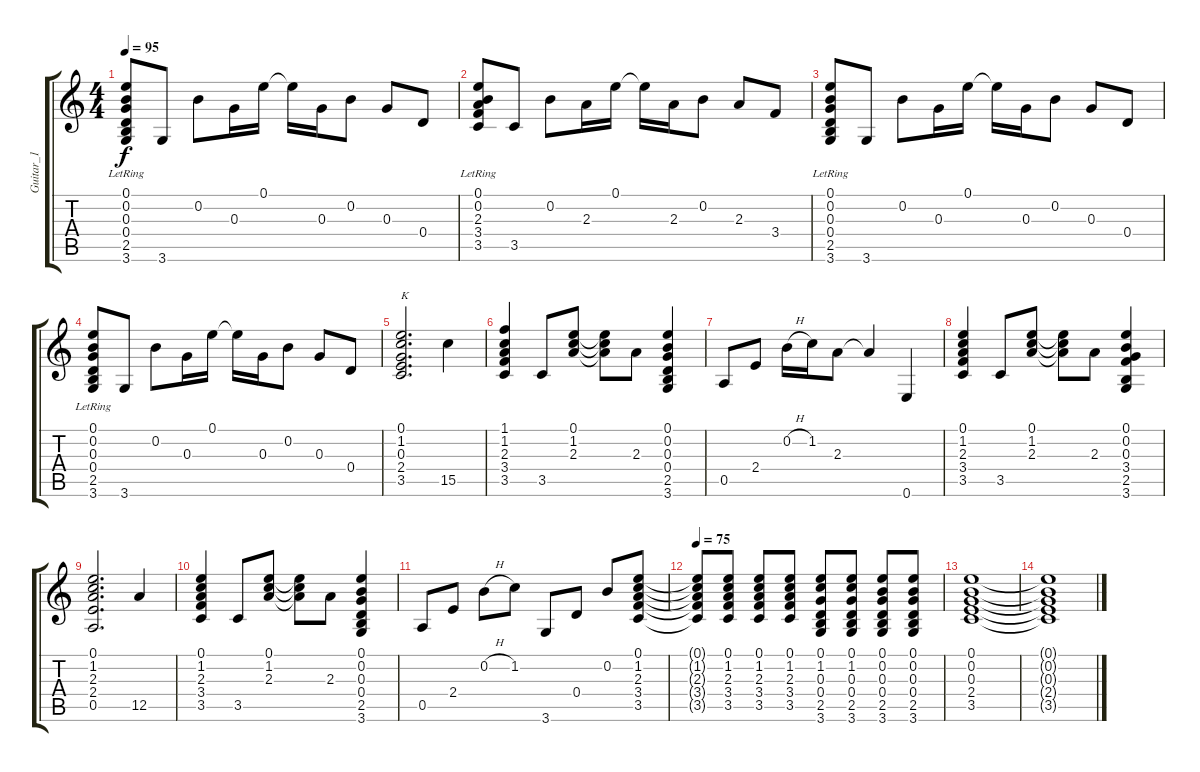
\track ("Guitar_1" "Guitar_1") {instrument overdrivenguitar}
\staff {score tabs}
\tuning (E4 B3 G3 D3 A2 E2) {hide}
\ts (4 4)
\tempo 95
\clef g2
\ks c
(0.1{lr} 0.2{lr} 0.3{lr} 0.4{lr} 2.5{lr} 3.6{lr}).8{dy f} 3.6.8 0.2.8 0.3.16 0.1.16 0.1{t}.16 0.3.16 0.2.8 0.3.8 0.4.8 |
(0.1{lr} 0.2{lr} 2.3{lr} 3.4{lr} 3.5{lr}).8 3.5.8 0.2.8 2.3.16 0.1.16 0.1{t}.16 2.3.16 0.2.8 2.3.8 3.4.8 |
(0.1{lr} 0.2{lr} 0.3{lr} 0.4{lr} 2.5{lr} 3.6{lr}).8 3.6.8 0.2.8 0.3.16 0.1.16 0.1{t}.16 0.3.16 0.2.8 0.3.8 0.4.8 |
(0.1{lr} 0.2{lr} 0.3{lr} 0.4{lr} 2.5{lr} 3.6{lr}).8 3.6.8 0.2.8 0.3.16 0.1.16 0.1{t}.16 0.3.16 0.2.8 0.3.8 0.4.8 |
(0.1 1.2 0.3 2.4 3.5).2{d txt "K"} 15.5.4 |
(1.1 1.2 2.3 3.4 3.5).4 3.5.8 (0.1 1.2 2.3).8 (0.1{t} 1.2{t} 2.3{t}).8 2.3.8 (0.1 0.2 0.3 0.4 2.5 3.6).4 |
0.5.8 2.4.8 0.2{h}.16 1.2.16 2.3.8 2.3{t}.4 0.6.4 |
(0.1 1.2 2.3 3.4 3.5).4 3.5.8 (0.1 1.2 2.3).8 (0.1{t} 1.2{t} 2.3{t}).8 2.3.8 (0.1 0.2 0.3 3.4 2.5 3.6).4 |
(0.1 1.2 2.3 2.4 0.5).2{d} 12.5.4 |
(0.1 1.2 2.3 3.4 3.5).4 3.5.8 (0.1 1.2 2.3).8 (0.1{t} 1.2{t} 2.3{t}).8 2.3.8 (0.1 0.2 0.3 0.4 2.5 3.6).4 |
0.5.8 2.4.8 0.2{h}.8 1.2.8 3.6.8 0.4.8 0.2.8 (0.1 1.2 2.3 3.4 3.5).8 |
\tempo 75
(0.1{t} 1.2{t} 2.3{t} 3.4{t} 3.5{t}).8 (0.1 1.2 2.3 3.4 3.5).8 (0.1 1.2 2.3 3.4 3.5).8 (0.1 1.2 2.3 3.4 3.5).8 (0.1 1.2 0.3 0.4 2.5 3.6).8 (0.1 1.2 0.3 0.4 2.5 3.6).8 (0.1 0.2 0.3 0.4 2.5 3.6).8 (0.1 0.2 0.3 0.4 2.5 3.6).8 |
(0.1 0.2 0.3 2.4 3.5).1{volume 5} |
(0.1{t} 0.2{t} 0.3{t} 2.4{t} 3.5{t}).1
